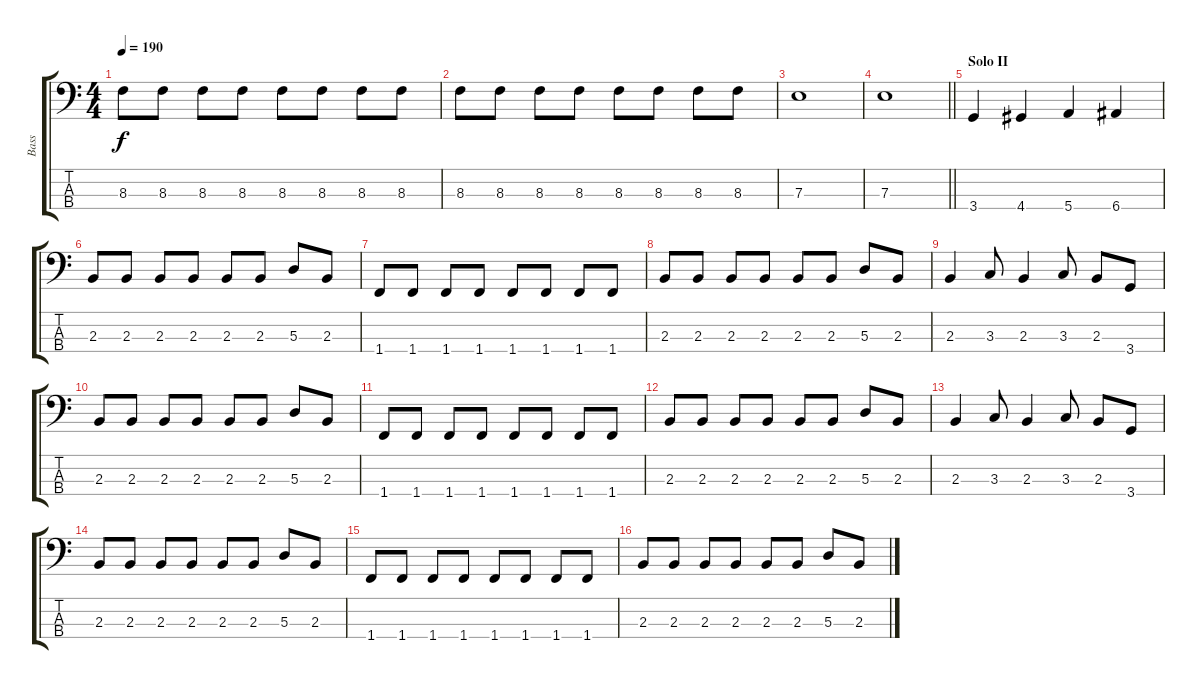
\track ("Bass" "Bass") {instrument electricbasspick}
\staff {score tabs}
\tuning (G2 D2 A1 E1) {hide}
\ts (4 4)
\tempo 190
\clef f4
\ks c
8.3.8{dy f} 8.3.8 8.3.8 8.3.8 8.3.8 8.3.8 8.3.8 8.3.8 |
8.3.8 8.3.8 8.3.8 8.3.8 8.3.8 8.3.8 8.3.8 8.3.8 |
7.3.1 |
\barLineRight lightlight
7.3.1 |
\section ("" "Solo II")
3.4.4 4.4.4 5.4.4 6.4.4 |
2.3.8 2.3.8 2.3.8 2.3.8 2.3.8 2.3.8 5.3.8 2.3.8 |
1.4.8 1.4.8 1.4.8 1.4.8 1.4.8 1.4.8 1.4.8 1.4.8 |
2.3.8 2.3.8 2.3.8 2.3.8 2.3.8 2.3.8 5.3.8 2.3.8 |
2.3.4 3.3.8 2.3.4 3.3.8 2.3.8 3.4.8 |
2.3.8 2.3.8 2.3.8 2.3.8 2.3.8 2.3.8 5.3.8 2.3.8 |
1.4.8 1.4.8 1.4.8 1.4.8 1.4.8 1.4.8 1.4.8 1.4.8 |
2.3.8 2.3.8 2.3.8 2.3.8 2.3.8 2.3.8 5.3.8 2.3.8 |
2.3.4 3.3.8 2.3.4 3.3.8 2.3.8 3.4.8 |
2.3.8 2.3.8 2.3.8 2.3.8 2.3.8 2.3.8 5.3.8 2.3.8 |
1.4.8 1.4.8 1.4.8 1.4.8 1.4.8 1.4.8 1.4.8 1.4.8 |
2.3.8 2.3.8 2.3.8 2.3.8 2.3.8 2.3.8 5.3.8 2.3.8
